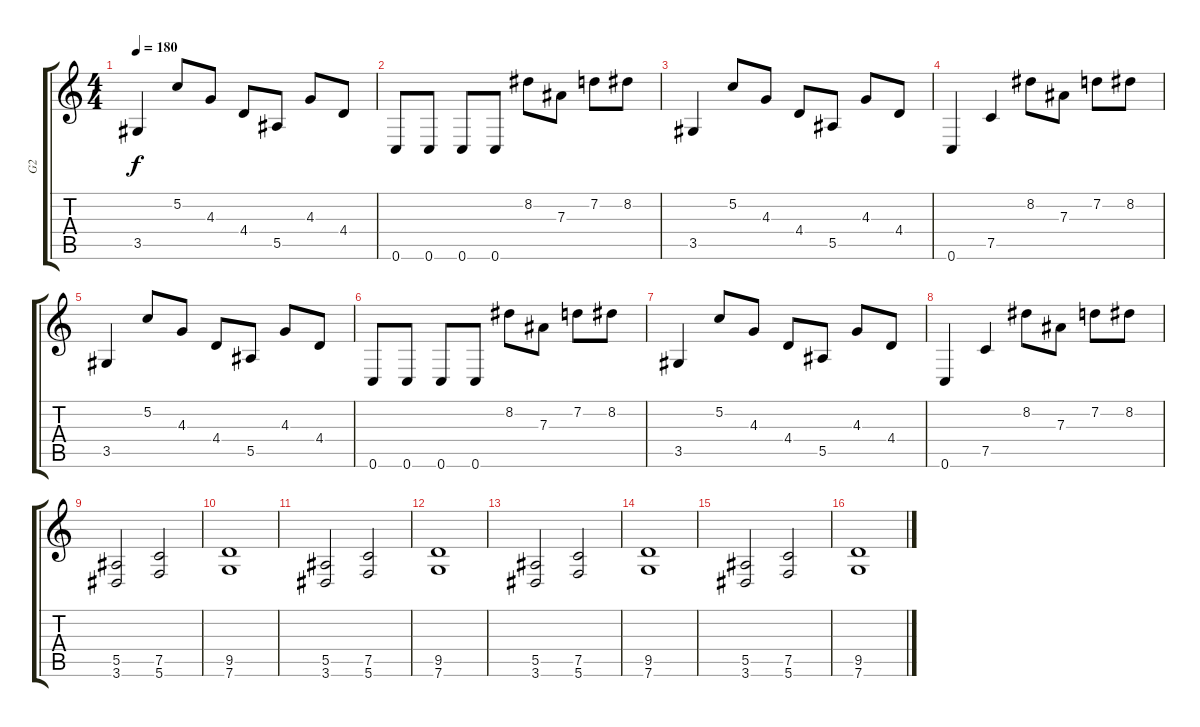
\track ("G2" "G2") {instrument distortionguitar}
\staff {score tabs}
\tuning (C4 G3 Eb3 Bb2 F2 C2) {hide}
\ts (4 4)
\tempo 180
\clef g2
\ks c
3.5.4{dy f} 5.2.8 4.3.8 4.4.8 5.5.8 4.3.8 4.4.8 |
0.6.8 0.6.8 0.6.8 0.6.8 8.2.8 7.3.8 7.2.8 8.2.8 |
3.5.4 5.2.8 4.3.8 4.4.8 5.5.8 4.3.8 4.4.8 |
0.6.4 7.5.4 8.2.8 7.3.8 7.2.8 8.2.8 |
3.5.4 5.2.8 4.3.8 4.4.8 5.5.8 4.3.8 4.4.8 |
0.6.8 0.6.8 0.6.8 0.6.8 8.2.8 7.3.8 7.2.8 8.2.8 |
3.5.4 5.2.8 4.3.8 4.4.8 5.5.8 4.3.8 4.4.8 |
0.6.4 7.5.4 8.2.8 7.3.8 7.2.8 8.2.8 |
(5.5 3.6).2 (7.5 5.6).2 |
(9.5 7.6).1 |
(5.5 3.6).2 (7.5 5.6).2 |
(9.5 7.6).1 |
(5.5 3.6).2 (7.5 5.6).2 |
(9.5 7.6).1 |
(5.5 3.6).2 (7.5 5.6).2 |
(9.5 7.6).1
